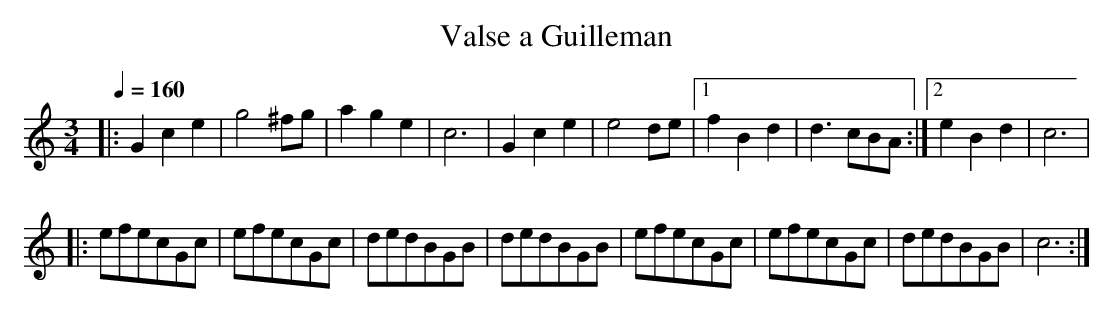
X:1
T:Valse a Guilleman
L:1/4
M:3/4
Q:160
K:C major
|:Gce|g2 ^f/2g/2|age|c3|Gce|e2d/2e/2|1fBd|d>cB/2A/2:|2eBd|c3|
L:1/8
|:efecGc|efecGc|dedBGB|dedBGB|efecGc|efecGc|dedBGB|c6:|
